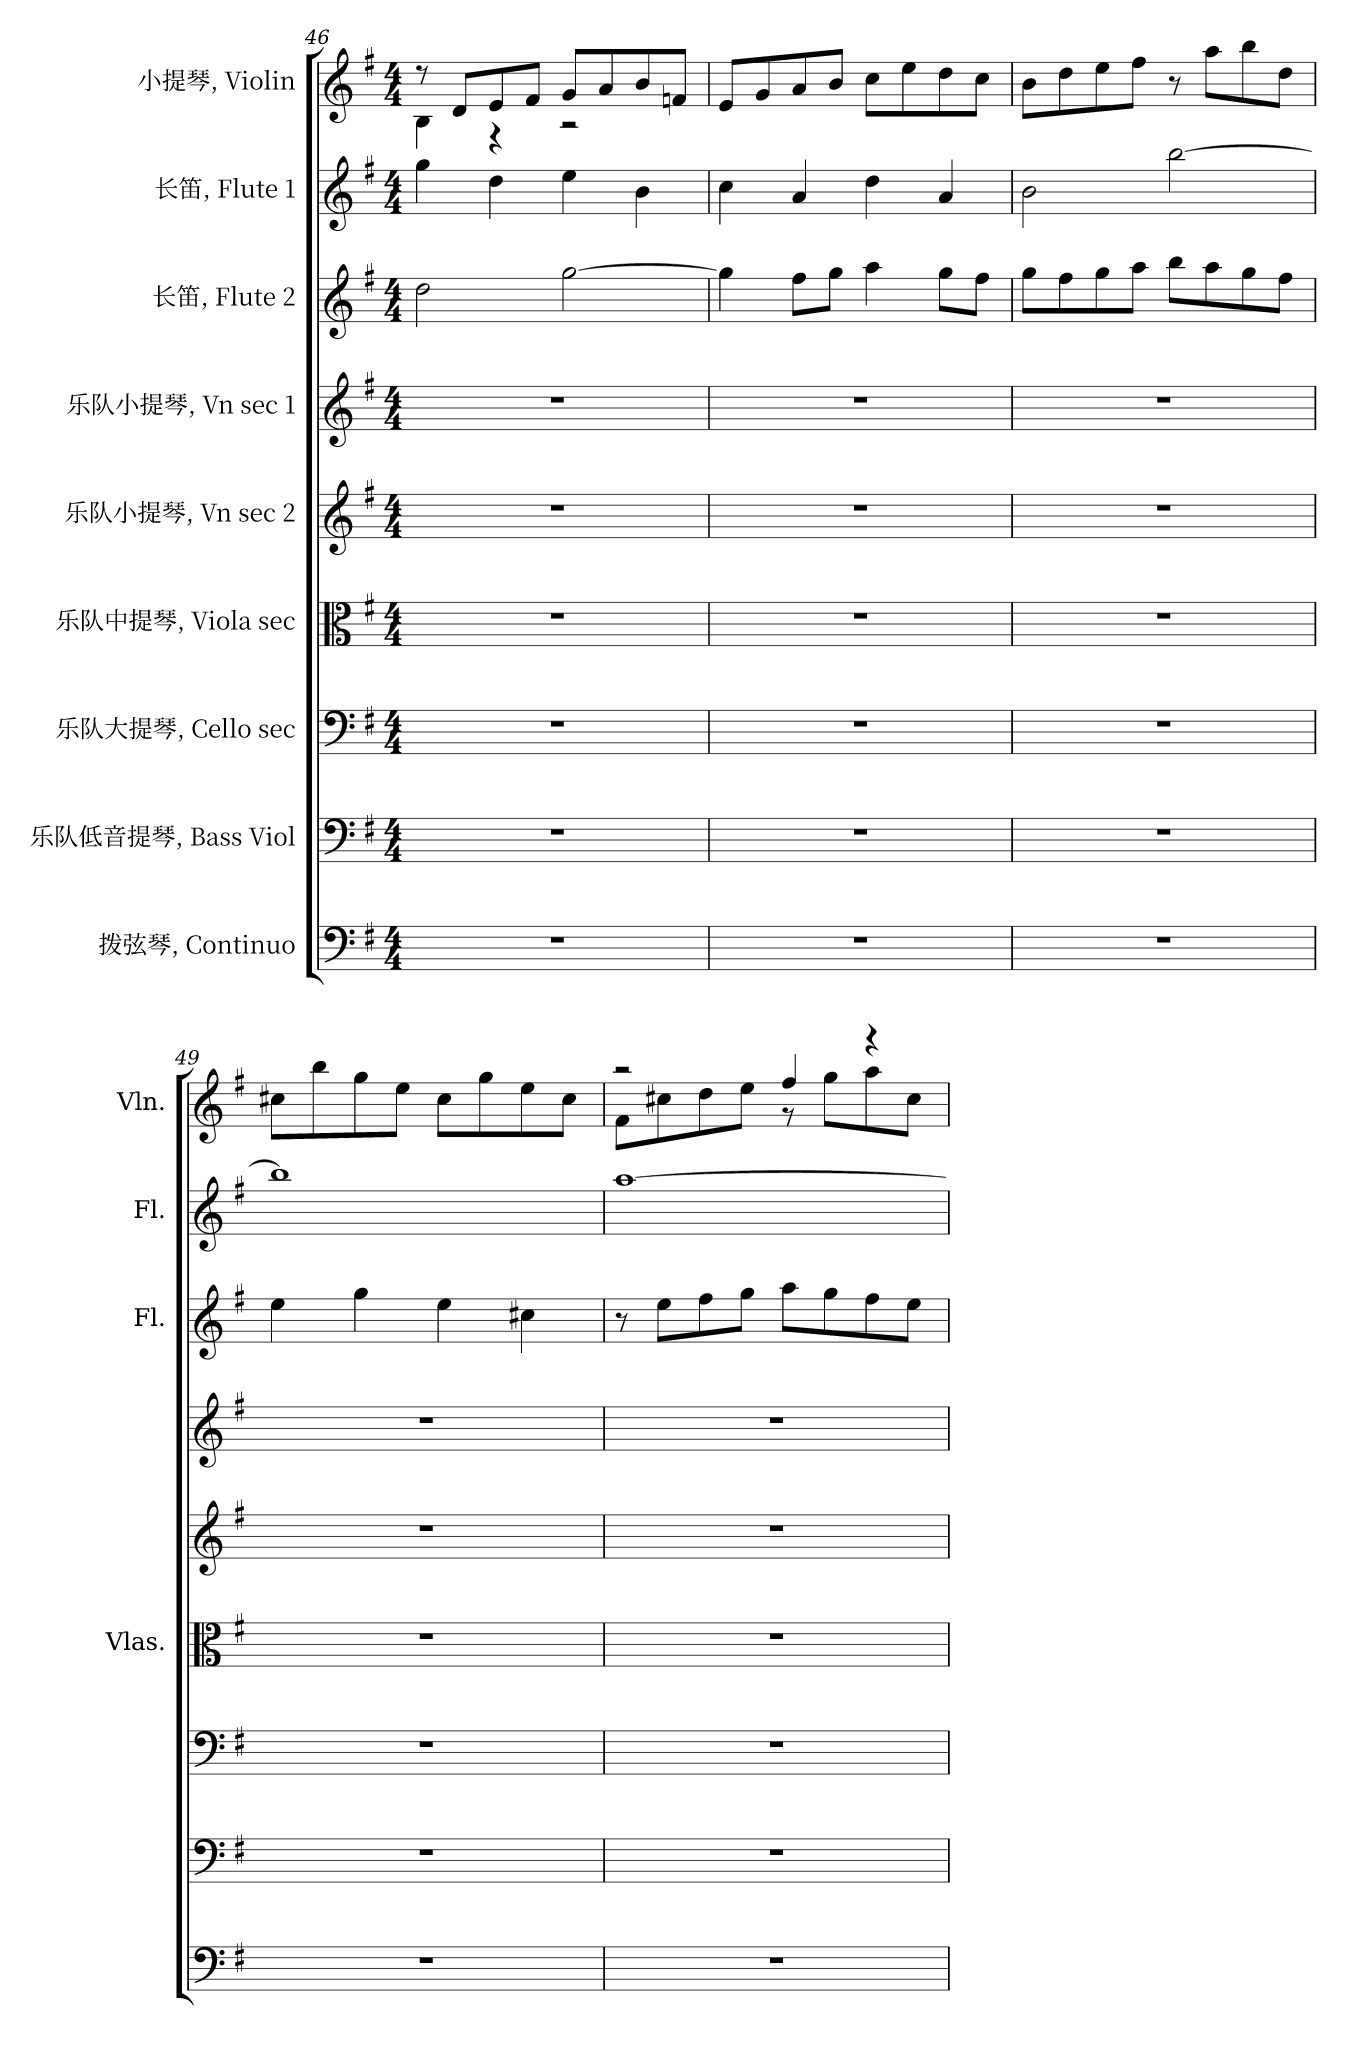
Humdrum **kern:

**kern	**kern	**kern	**kern	**kern	**kern	**kern	**kern	**kern
*part9	*part8	*part7	*part6	*part5	*part4	*part3	*part2	*part1
*staff9	*staff8	*staff7	*staff6	*staff5	*staff4	*staff3	*staff2	*staff1
*I"拨弦琴, Continuo	*I"乐队低音提琴, Bass Viol	*I"乐队大提琴, Cello sec	*I"乐队中提琴, Viola sec	*I"乐队小提琴, Vn sec 2	*I"乐队小提琴, Vn sec 1	*I"长笛, Flute 2	*I"长笛, Flute 1	*I"小提琴, Violin
*	*	*	*I'Vlas.	*	*	*I'Fl.	*I'Fl.	*I'Vln.
*clefF4	*clefF4	*clefF4	*clefC3	*clefG2	*clefG2	*clefG2	*clefG2	*clefG2
*	*ITrd7c12	*	*	*	*	*	*	*
*k[f#]	*k[f#]	*k[f#]	*k[f#]	*k[f#]	*k[f#]	*k[f#]	*k[f#]	*k[f#]
*M4/4	*M4/4	*M4/4	*M4/4	*M4/4	*M4/4	*M4/4	*M4/4	*M4/4
=46	=46	=46	=46	=46	=46	=46	=46	=46
*	*	*	*	*	*	*	*	*^
1r	1r	1r	1r	1r	1r	2dd\	4gg\	8r	4B\
.	.	.	.	.	.	.	.	8d/L	.
.	.	.	.	.	.	.	4dd\	8e/	4r
.	.	.	.	.	.	.	.	8f#/J	.
.	.	.	.	.	.	[2gg\	4ee\	8g/L	2r
.	.	.	.	.	.	.	.	8a/	.
.	.	.	.	.	.	.	4b\	8b/	.
.	.	.	.	.	.	.	.	8fn/J	.
*	*	*	*	*	*	*	*	*v	*v
!!LO:PB:g=z
=47	=47	=47	=47	=47	=47	=47	=47	=47
1r	1r	1r	1r	1r	1r	4gg\]	4cc\	8e/L
.	.	.	.	.	.	.	.	8g/
.	.	.	.	.	.	8ff#\L	4a/	8a/
.	.	.	.	.	.	8gg\J	.	8b/J
.	.	.	.	.	.	4aa\	4dd\	8cc\L
.	.	.	.	.	.	.	.	8ee\
.	.	.	.	.	.	8gg\L	4a/	8dd\
.	.	.	.	.	.	8ff#\J	.	8cc\J
=48	=48	=48	=48	=48	=48	=48	=48	=48
1r	1r	1r	1r	1r	1r	8gg\L	2b\	8b\L
.	.	.	.	.	.	8ff#\	.	8dd\
.	.	.	.	.	.	8gg\	.	8ee\
.	.	.	.	.	.	8aa\J	.	8ff#\J
.	.	.	.	.	.	8bb\L	[2bb\	8r
.	.	.	.	.	.	8aa\	.	8aa\L
.	.	.	.	.	.	8gg\	.	8bb\
.	.	.	.	.	.	8ff#\J	.	8dd\J
=49	=49	=49	=49	=49	=49	=49	=49	=49
1r	1r	1r	1r	1r	1r	4ee\	1bb]	8cc#X\L
.	.	.	.	.	.	.	.	8bb\
.	.	.	.	.	.	4gg\	.	8gg\
.	.	.	.	.	.	.	.	8ee\J
.	.	.	.	.	.	4ee\	.	8cc#\L
.	.	.	.	.	.	.	.	8gg\
.	.	.	.	.	.	4cc#X\	.	8ee\
.	.	.	.	.	.	.	.	8cc#\J
=50	=50	=50	=50	=50	=50	=50	=50	=50
*	*	*	*	*	*	*	*	*^
1r	1r	1r	1r	1r	1r	8r	[1aa	2r	8f#\L
.	.	.	.	.	.	8ee\L	.	.	8cc#X\
.	.	.	.	.	.	8ff#\	.	.	8dd\
.	.	.	.	.	.	8gg\J	.	.	8ee\J
.	.	.	.	.	.	8aa\L	.	4ff#/	8r
.	.	.	.	.	.	8gg\	.	.	8gg\L
.	.	.	.	.	.	8ff#\	.	4r	8aa\
.	.	.	.	.	.	8ee\J	.	.	8cc#\J
*	*	*	*	*	*	*	*	*v	*v
=	=	=	=	=	=	=	=	=
*-	*-	*-	*-	*-	*-	*-	*-	*-
